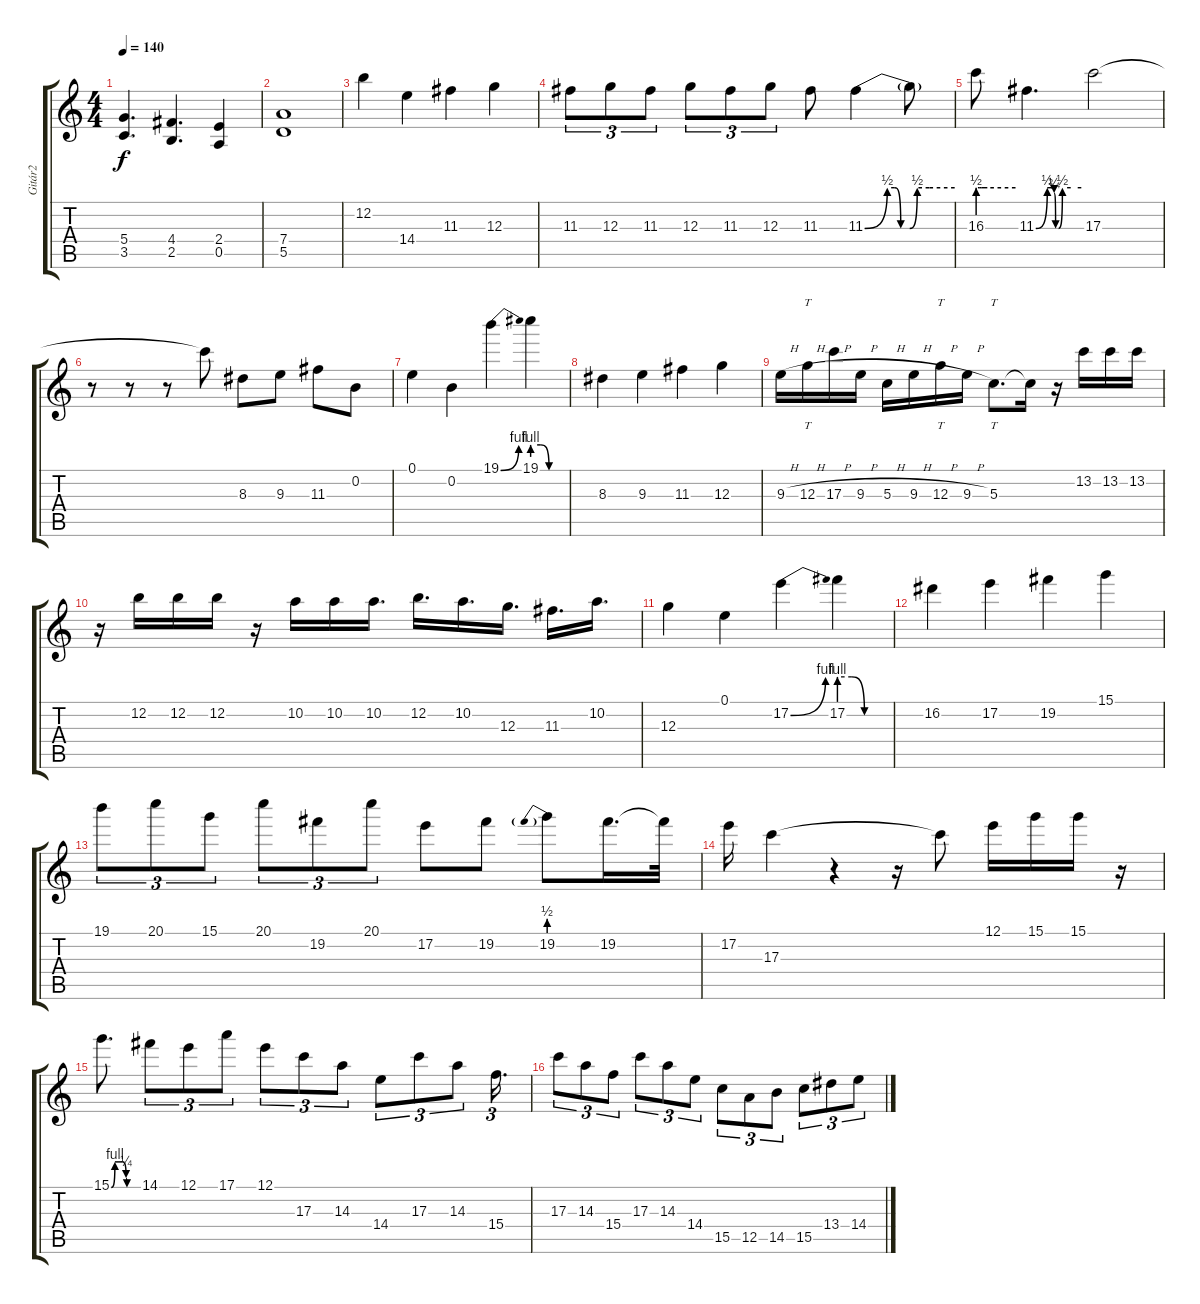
\track ("Gitár2" "Gitár2") {instrument distortionguitar}
\staff {score tabs}
\tuning (E4 B3 G3 D3 A2 E2) {hide}
\ts (4 4)
\tempo 140
\clef g2
\ks c
(5.4 3.5).4{d dy f} (4.4 2.5).4{d} (2.4 0.5).4 |
(7.4 5.5).1 |
12.2.4 14.4.4 11.3.4 12.3.4 |
11.3.8{tu (3 2)} 12.3.8{tu (3 2)} 11.3.8{tu (3 2)} 12.3.8{tu (3 2)} 11.3.8{tu (3 2)} 12.3.8{tu (3 2)} 11.3.8 11.3{be (custom 0 0 15 2 20 2 24 0 30 0 35 2 43 2 60 2)}.4 11.3{t}.8 |
16.3{be (custom 0 2 2 2 6 2 15 2 60 2)}.8 11.3{be (custom 0 0 15 2 20 2 24 1 26 0 30 0 35 2 46 2 60 2)}.4{d} 17.3.2 |
r.8 r.8 r.8 17.3{t}.8 8.3.8 9.3.8 11.3.8 0.2.8 |
0.1.4 0.2.4 19.1{be (bend 0 0 60 4)}.4 19.1{be (custom 0 4 15 4 30 0 60 0)}.4 |
8.3.4 9.3.4 11.3.4 12.3.4 |
9.3{h}.16 12.3{h}.16{tt} 17.3{h}.16 9.3{h}.16 5.3{h}.16 9.3{h}.16 12.3{h}.16{tt} 9.3{h}.16 5.3.8{tt d} 5.3{t}.16 r.16 13.2.16 13.2.16 13.2.16 |
r.16 12.2.16 12.2.16 12.2.16 r.16 10.2.16 10.2.16 10.2.16{d} 12.2.16{d} 10.2.16{d} 12.3.16{d} 11.3.16{d} 10.2.16{d} |
12.3.4 0.1.4 17.2{be (bend 0 0 60 4)}.4 17.2{be (custom 0 4 15 4 30 0 60 0)}.4 |
16.2.4 17.2.4 19.2.4 15.1.4 |
19.1.8{tu (3 2)} 20.1.8{tu (3 2)} 15.1.8{tu (3 2)} 20.1.8{tu (3 2)} 19.2.8{tu (3 2)} 20.1.8{tu (3 2)} 17.2.8 19.2.8 19.2{be (prebend 0 2 60 2)}.8 19.2.16{d} 19.2{t}.32 |
17.2.16 17.3.4 r.4 r.16 17.3{t}.8 12.1.16 15.1.16 15.1.16 r.16 |
15.1{be (custom 0 0 8 4 15 4 24 4 33 1 35 0 39 0 49 0 52 0 54 0 58 0 60 0)}.8{d} 14.1.8{tu (3 2)} 12.1.8{tu (3 2)} 17.1.8{tu (3 2)} 12.1.8{tu (3 2)} 17.3.8{tu (3 2)} 14.3.8{tu (3 2)} 14.4.8{tu (3 2)} 17.3.8{tu (3 2)} 14.3.8{tu (3 2)} 15.4.16{d tu (3 2)} |
17.3.8{tu (3 2)} 14.3.8{tu (3 2)} 15.4.8{tu (3 2)} 17.3.8{tu (3 2)} 14.3.8{tu (3 2)} 14.4.8{tu (3 2)} 15.5.8{tu (3 2)} 12.5.8{tu (3 2)} 14.5.8{tu (3 2)} 15.5.8{tu (3 2)} 13.4.8{tu (3 2)} 14.4.8{tu (3 2)}
